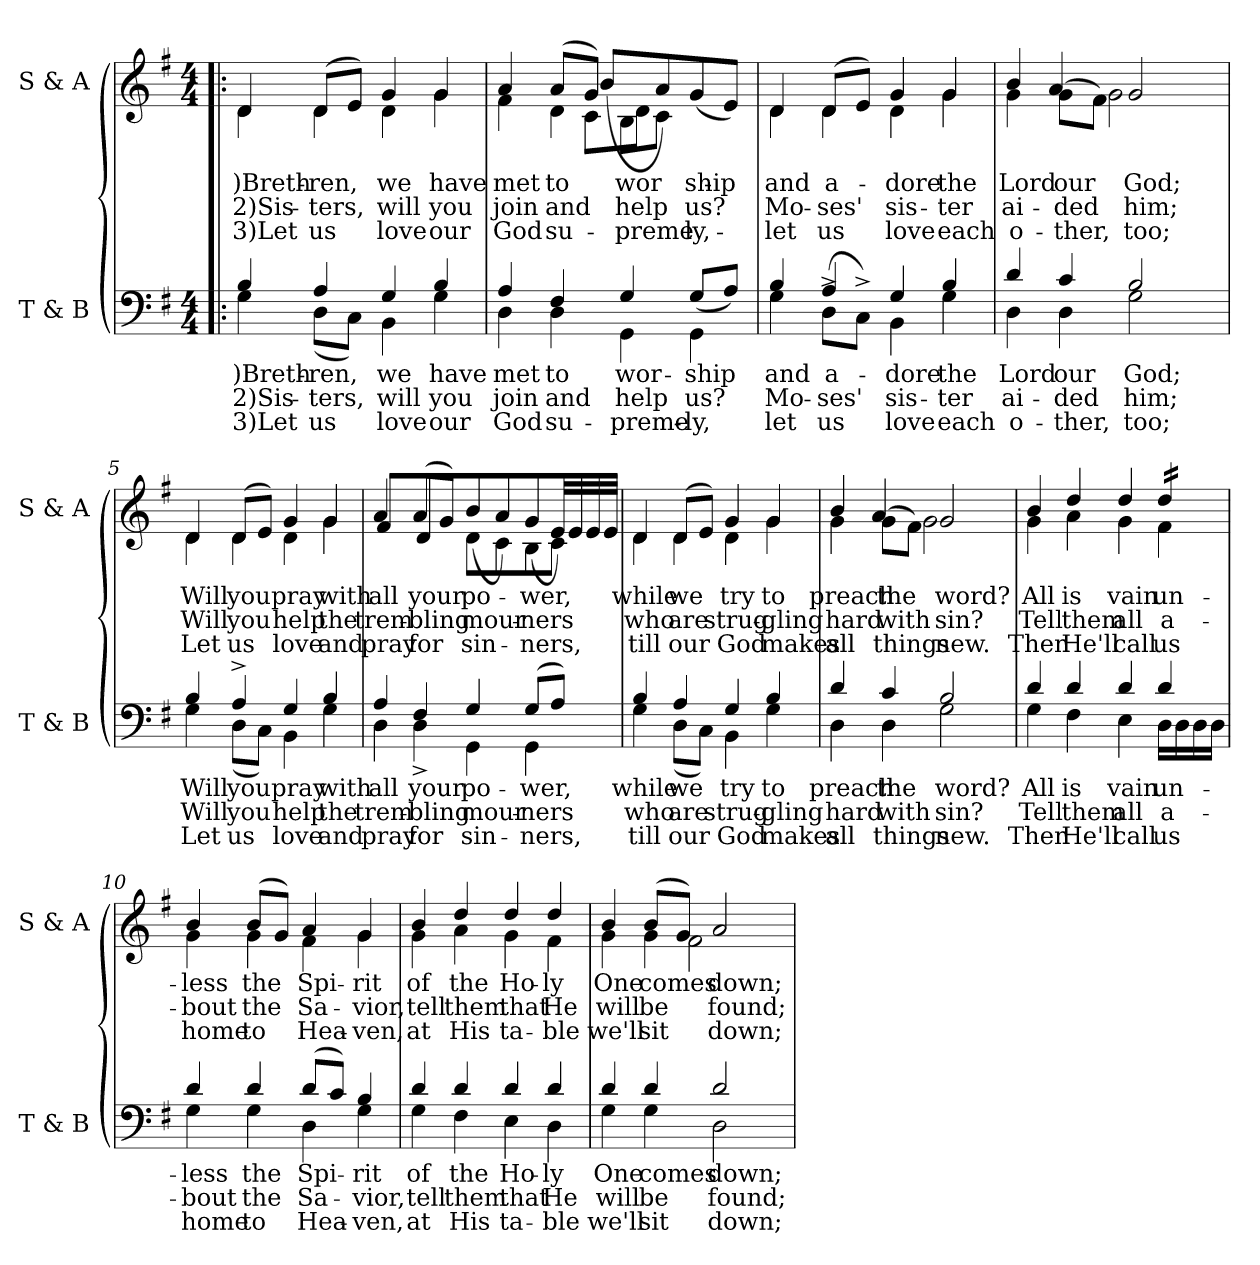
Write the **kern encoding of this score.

**kern	**text	**text	**text	**kern	**text	**text	**text
*part2	*part2	*part2	*part2	*part1	*part1	*part1	*part1
*staff2	*staff2	*staff2	*staff2	*staff1	*staff1	*staff1	*staff1
*I"T & B	*	*	*	*I"S & A	*	*	*
*I'T & B	*	*	*	*I'S & A	*	*	*
*clefF4	*	*	*	*clefG2	*	*	*
*k[f#]	*	*	*	*k[f#]	*	*	*
*G:	*	*	*	*G:	*	*	*
*M4/4	*	*	*	*M4/4	*	*	*
=1!|:	=1!|:	=1!|:	=1!|:	=1!|:	=1!|:	=1!|:	=1!|:
!	!	!	!	!LO:TX:b:t=1	!	!	!
!	!LO:LY:a	!LO:LY:a	!LO:LY:a	!	!LO:LY:b	!LO:LY:b	!LO:LY:b
*^	*	*	*	*^	*	*	*
4B/	4G\	)Breth-	2)Sis-	3)Let	4d/	4d\	)Breth-	2)Sis-	3)Let
!	!	!LO:LY:a:rj	!LO:LY:a:rj	!LO:LY:a:rj	!	!	!LO:LY:b:rj	!LO:LY:b:rj	!LO:LY:b:rj
4A/	(<8D\L	ren,	ters,	us	(>8d/L	4d\	-ren,	-ters,	us
.	8C\J)	.	.	.	8e/J)	.	.	.	.
!	!	!LO:LY:a	!LO:LY:a	!LO:LY:a	!	!	!LO:LY:b	!LO:LY:b	!LO:LY:b
4G/	4BB\	-we	-will	love	4g/	4d\	we	will	love
!	!	!LO:LY:a	!LO:LY:a	!LO:LY:a	!	!	!LO:LY:b	!LO:LY:b	!LO:LY:b
4B/	4G\	have	you	our	4g/	4g\	have	you	our
=2	=2	=2	=2	=2	=2	=2	=2	=2	=2
!	!	!LO:LY:a	!LO:LY:a	!LO:LY:a	!	!	!LO:LY:b	!LO:LY:b	!LO:LY:b
*	*	*	*	*	*^	*^	*	*	*
4A/	4D\	met	join	God	4a/	4f#\	4.ryy	4.ryy	met	join	God
!	!	!LO:LY:a	!LO:LY:a	!LO:LY:a	!	!	!	!	!LO:LY:b	!LO:LY:b	!LO:LY:b
4F#/	4D\	to	and	su-	(>8a/L	4d\	.	.	to	and	su-
.	.	.	.	.	8g/J)	.	8c\L	(>8b/L	.	.	.
!	!	!LO:LY:a	!LO:LY:a	!LO:LY:a	!	!	!	!	!LO:LY:b	!LO:LY:b	!LO:LY:b
4G/	4GG\	wor-	help	-preme-	8B\L	2ryy	8d\J	8ryy	wor-	help	-preme-
.	.	.	.	.	8c\J	.	4.ryy	8a/)	.	.	.
!	!	!LO:LY:a	!LO:LY:a	!LO:LY:a	!	!	!	!	!LO:LY:b	!LO:LY:b	!LO:LY:b
4GG\	(>8G/L	-ship	us?	-ly,	4ryy	.	.	(>8g/	-ship	us?	-ly,
.	8A/J)	.	.	.	.	.	.	8e/J)	.	.	.
=3	=3	=3	=3	=3	=3	=3	=3	=3	=3	=3	=3
!	!	!LO:LY:a	!LO:LY:a	!LO:LY:a	!	!	!	!	!LO:LY:b	!LO:LY:b	!LO:LY:b
*	*	*	*	*	*	*v	*v	*v	*	*	*
4G\	4B/	and	Mo-	let	4d/	4d\	and	Mo-	let
!	!	!LO:LY:a	!LO:LY:a	!LO:LY:a	!	!	!LO:LY:b	!LO:LY:b	!LO:LY:b
(<8D^<\L	4A/	a-	-ses'	us	(>8d/L	4d\	a-	-ses'	us
8C^<\J)	.	.	.	.	8e/J)	.	.	.	.
!	!	!LO:LY:a	!LO:LY:a	!LO:LY:a	!	!	!LO:LY:b	!LO:LY:b	!LO:LY:b
4BB\	4G/	-dore	sis-	love	4g/	4d\	-dore	sis-	love
!	!	!LO:LY:a	!LO:LY:a	!LO:LY:a	!	!	!LO:LY:b	!LO:LY:b	!LO:LY:b
4G\	4B/	the	-ter	each	4g/	4g\	the	-ter	each
!!LO:LB:g=z
=4	=4	=4	=4	=4	=4	=4	=4	=4	=4
!	!	!LO:LY:a	!LO:LY:a	!LO:LY:a	!	!	!LO:LY:b	!LO:LY:b	!LO:LY:b
*	*	*	*	*	*	*^	*	*	*
4d/	4D\	Lord	ai-	o-	4b/	4g\	4.ryy	Lord	ai-	o-
!	!	!LO:LY:a	!LO:LY:a	!LO:LY:a	!	!	!	!LO:LY:b	!LO:LY:b	!LO:LY:b
4c/	4D\	our	-ded	-ther,	(>8g\L	4a/	.	our	ded	ther,
.	.	.	.	.	8f#\J)	.	2g\	.	.	.
!	!	!LO:LY:a	!LO:LY:a	!LO:LY:a	!	!	!	!LO:LY:b	!LO:LY:b	!LO:LY:b
2B/	2G\	God;	him;	too;	2g/	2ryy	.	God;	-him;	-too;
.	.	.	.	.	.	.	8ryy	.	.	.
=5	=5	=5	=5	=5	=5	=5	=5	=5	=5	=5
!	!	!LO:LY:a	!LO:LY:a	!LO:LY:a	!	!	!	!LO:LY:b	!LO:LY:b	!LO:LY:b
*	*	*	*	*	*	*v	*v	*	*	*
4B/	4G\	Will	Will	Let	4d/	4d\	Will	Will	Let
!	!	!LO:LY:a	!LO:LY:a	!LO:LY:a	!	!	!LO:LY:b	!LO:LY:b	!LO:LY:b
4A^>/	(<8D\L	you	you	us	(>8d/L	4d\	you	you	us
.	8C\J)	.	.	.	8e/J)	.	.	.	.
!	!	!LO:LY:a	!LO:LY:a	!LO:LY:a	!	!	!LO:LY:b	!LO:LY:b	!LO:LY:b
4G/	4BB\	pray	help	love	4g/	4d\	pray	help	love
!	!	!LO:LY:a	!LO:LY:a	!LO:LY:a	!	!	!LO:LY:b	!LO:LY:b	!LO:LY:b
4B/	4G\	with	the	and	4g/	4g\	with	the	and
=6	=6	=6	=6	=6	=6	=6	=6	=6	=6
!	!	!LO:LY:a	!LO:LY:a	!LO:LY:a	!	!	!LO:LY:b	!LO:LY:b	!LO:LY:b
4A/	4D\	all	trem-	pray	4a/	4f#\	all	trem-	pray
!	!	!LO:LY:a	!LO:LY:a	!LO:LY:a	!	!	!LO:LY:b	!LO:LY:b	!LO:LY:b
4F#/	4D^<\	your	-bling	for	(>8a/L	4d\	your	-bling	for
.	.	.	.	.	8g/J)	.	.	.	.
!	!	!LO:LY:a	!LO:LY:a	!LO:LY:a	!	!	!LO:LY:b	!LO:LY:b	!LO:LY:b
4G/	4GG\	po-	mour-	sin-	8d\L	(>8b/L	po-	mour-	sin-
.	.	.	.	.	8c\	8a/)	.	.	.
!	!	!LO:LY:a	!LO:LY:a	!LO:LY:a	!	!	!LO:LY:b	!LO:LY:b	!LO:LY:b
(>8G/L	4GG\	-wer,	-ners	-ners,	8B\	(>8g/	-wer,	-ners	-ners,
*	*	*	*	*	*tremolo	*	*	*	*
8A/J)	.	.	.	.	8c\J	32e/)	.	.	.
.	.	.	.	.	.	32e/)	.	.	.
.	.	.	.	.	.	32e/)	.	.	.
.	.	.	.	.	.	32e/)JJJ	.	.	.
*	*	*	*	*	*Xtremolo	*	*	*	*
!!LO:LB:g=z	!!
=7	=7	=7	=7	=7	=7	=7	=7	=7	=7
!	!	!LO:LY:a	!LO:LY:a	!LO:LY:a	!	!	!LO:LY:b	!LO:LY:b	!LO:LY:b
4B/	4G\	while	who	till	4d/	4d\	while	who	till
!	!	!LO:LY:a	!LO:LY:a	!LO:LY:a	!	!	!LO:LY:b	!LO:LY:b	!LO:LY:b
4A/	(<8D\L	we	are	our	(>8d/L	4d\	we	are	our
.	8C\J)	.	.	.	8e/J)	.	.	.	.
!	!	!LO:LY:a	!LO:LY:a	!LO:LY:a	!	!	!LO:LY:b	!LO:LY:b	!LO:LY:b
4G/	4BB\	try	strug-	God	4g/	4d\	try	strug-	God
!	!	!LO:LY:a	!LO:LY:a	!LO:LY:a	!	!	!LO:LY:b	!LO:LY:b	!LO:LY:b
4B/	4G\	to	-gling	makes	4g/	4g\	to	-gling	makes
=8	=8	=8	=8	=8	=8	=8	=8	=8	=8
!	!	!LO:LY:a	!LO:LY:a	!LO:LY:a	!	!	!LO:LY:b	!LO:LY:b	!LO:LY:b
*	*	*	*	*	*	*^	*	*	*
4d/	4D\	preach	hard	all	4b/	4g\	4.ryy	preach	hard	all
!	!	!LO:LY:a	!LO:LY:a	!LO:LY:a	!	!	!	!LO:LY:b	!LO:LY:b	!LO:LY:b
4c/	4D\	the	with	things	(>8g\L	4a/	.	the	with	things
.	.	.	.	.	8f#\J)	.	2g\	.	.	.
!	!	!LO:LY:a	!LO:LY:a	!LO:LY:a	!	!	!	!LO:LY:b	!LO:LY:b	!LO:LY:b
2B/	2G\	word?	sin?	new.	2g/	2ryy	.	word?	sin?	new.
.	.	.	.	.	.	.	8ryy	.	.	.
=9	=9	=9	=9	=9	=9	=9	=9	=9	=9	=9
!	!	!LO:LY:a	!LO:LY:a	!LO:LY:a	!	!	!	!LO:LY:b	!LO:LY:b	!LO:LY:b
*	*	*	*	*	*	*v	*v	*	*	*
4d/	4G\	All	Tell	Then	4b/	4g\	All	Tell	Then
!	!	!LO:LY:a	!LO:LY:a	!LO:LY:a	!	!	!LO:LY:b	!LO:LY:b	!LO:LY:b
4d/	4F#\	is	them	He'll	4dd/	4a\	is	them	He'll
!	!	!LO:LY:a	!LO:LY:a	!LO:LY:a	!	!	!LO:LY:b	!LO:LY:b	!LO:LY:b
4d/	4E\	vain	all	call	4dd/	4g\	vain	all	call
!	!	!LO:LY:a	!LO:LY:a	!LO:LY:a	!	!	!LO:LY:b	!LO:LY:b	!LO:LY:b
*tremolo	*	*	*	*	*	*	*	*	*
*	*	*	*	*	*tremolo	*	*	*	*
4d/	16D\LL	un-	a-	us	16dd/LL	4f#\	un-	a-	us
.	16D\	.	.	.	16dd/	.	.	.	.
.	16D\	.	.	.	16dd/	.	.	.	.
.	16D\JJ	.	.	.	16dd/JJ	.	.	.	.
*	*	*	*	*	*Xtremolo	*	*	*	*
*Xtremolo	*	*	*	*	*	*	*	*	*
!!LO:LB:g=z	!!
=10	=10	=10	=10	=10	=10	=10	=10	=10	=10
!	!	!LO:LY:a:rj	!LO:LY:a:rj	!LO:LY:a:rj	!	!	!LO:LY:b:rj	!LO:LY:b:rj	!LO:LY:b:rj
4d/	4G\	-less	-bout	home	4b/	4g\	-less	-bout	home
!	!	!LO:LY:a	!LO:LY:a	!LO:LY:a	!	!	!LO:LY:b	!LO:LY:b	!LO:LY:b
4d/	4G\	the	the	to	(>8b/L	4g\	the	the	to
.	.	.	.	.	8g/J)	.	.	.	.
!	!	!LO:LY:a	!LO:LY:a	!LO:LY:a	!	!	!LO:LY:b	!LO:LY:b	!LO:LY:b
(<8d/L	4D\	Spi-	Sa-	Hea-	4a/	4f#\	Spi-	Sa-	Hea-
8c/J)	.	.	.	.	.	.	.	.	.
!	!	!LO:LY:a	!LO:LY:a	!LO:LY:a	!	!	!LO:LY:b	!LO:LY:b	!LO:LY:b
4B/	4G\	-rit	-vior,	-ven,	4g/	4g\	-rit	-vior,	-ven,
=11	=11	=11	=11	=11	=11	=11	=11	=11	=11
!	!	!LO:LY:a	!LO:LY:a	!LO:LY:a	!	!	!LO:LY:b	!LO:LY:b	!LO:LY:b
4d/	4G\	of	tell	at	4b/	4g\	of	tell	at
!	!	!LO:LY:a	!LO:LY:a	!LO:LY:a	!	!	!LO:LY:b	!LO:LY:b	!LO:LY:b
4d/	4F#\	the	them	His	4dd/	4a\	the	them	His
!	!	!LO:LY:a	!LO:LY:a	!LO:LY:a	!	!	!LO:LY:b	!LO:LY:b	!LO:LY:b
4d/	4E\	Ho-	that	ta-	4dd/	4g\	Ho-	that	ta-
!	!	!LO:LY:a	!LO:LY:a	!LO:LY:a	!	!	!LO:LY:b	!LO:LY:b	!LO:LY:b
4d/	4D\	-ly	He	-ble	4dd/	4f#\	-ly	He	-ble
=12	=12	=12	=12	=12	=12	=12	=12	=12	=12
!	!	!LO:LY:a	!LO:LY:a	!LO:LY:a	!	!	!LO:LY:b	!LO:LY:b	!LO:LY:b
*	*	*	*	*	*	*^	*	*	*
4d/	4G\	One	will	we'll	4b/	4g\	4.ryy	One	will	we'll
!	!	!LO:LY:a	!LO:LY:a	!LO:LY:a	!	!	!	!LO:LY:b	!LO:LY:b	!LO:LY:b
4d/	4G\	comes	be	sit	(>8b/L	4g\	.	comes	be	sit
.	.	.	.	.	8g/J)	.	2f#\	.	.	.
!	!	!LO:LY:a	!LO:LY:a	!LO:LY:a	!	!	!	!LO:LY:b	!LO:LY:b	!LO:LY:b
2d/	2D\	down;	found;	down;	2a/	2ryy	.	down;	found;	down;
.	.	.	.	.	.	.	8ryy	.	.	.
*v	*v	*	*	*	*	*	*	*	*	*
*	*	*	*	*v	*v	*v	*	*	*
=	=	=	=	=	=	=	=
*-	*-	*-	*-	*-	*-	*-	*-
